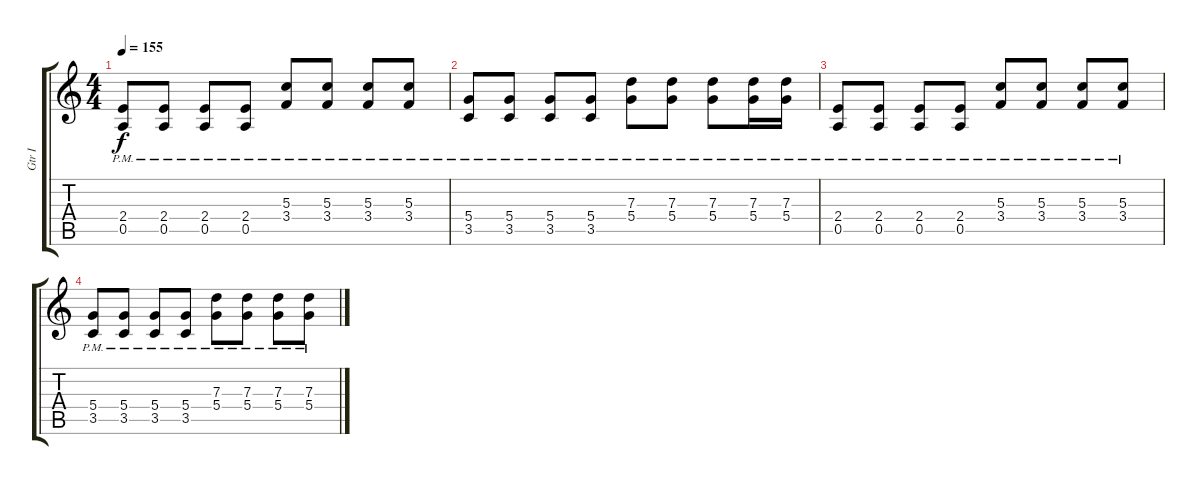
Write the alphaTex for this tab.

\track ("Gtr I" "Gtr I") {instrument overdrivenguitar}
\staff {score tabs}
\tuning (E4 B3 G3 D3 A2 E2) {hide}
\ts (4 4)
\tempo 155
\clef g2
\ks c
(2.4{pm} 0.5{pm}).8{dy f} (2.4{pm} 0.5{pm}).8 (2.4{pm} 0.5{pm}).8 (2.4{pm} 0.5{pm}).8 (5.3{pm} 3.4{pm}).8 (5.3{pm} 3.4{pm}).8 (5.3{pm} 3.4{pm}).8 (5.3{pm} 3.4{pm}).8 |
(5.4{pm} 3.5{pm}).8 (5.4{pm} 3.5{pm}).8 (5.4{pm} 3.5{pm}).8 (5.4{pm} 3.5{pm}).8 (7.3{pm} 5.4{pm}).8 (7.3{pm} 5.4{pm}).8 (7.3{pm} 5.4{pm}).8 (7.3{pm} 5.4{pm}).16 (7.3{pm} 5.4{pm}).16 |
(2.4{pm} 0.5{pm}).8 (2.4{pm} 0.5{pm}).8 (2.4{pm} 0.5{pm}).8 (2.4{pm} 0.5{pm}).8 (5.3{pm} 3.4{pm}).8 (5.3{pm} 3.4{pm}).8 (5.3{pm} 3.4{pm}).8 (5.3{pm} 3.4{pm}).8 |
(5.4{pm} 3.5{pm}).8 (5.4{pm} 3.5{pm}).8 (5.4{pm} 3.5{pm}).8 (5.4{pm} 3.5{pm}).8 (7.3{pm} 5.4{pm}).8 (7.3{pm} 5.4{pm}).8 (7.3{pm} 5.4{pm}).8 (7.3{pm} 5.4{pm}).8
